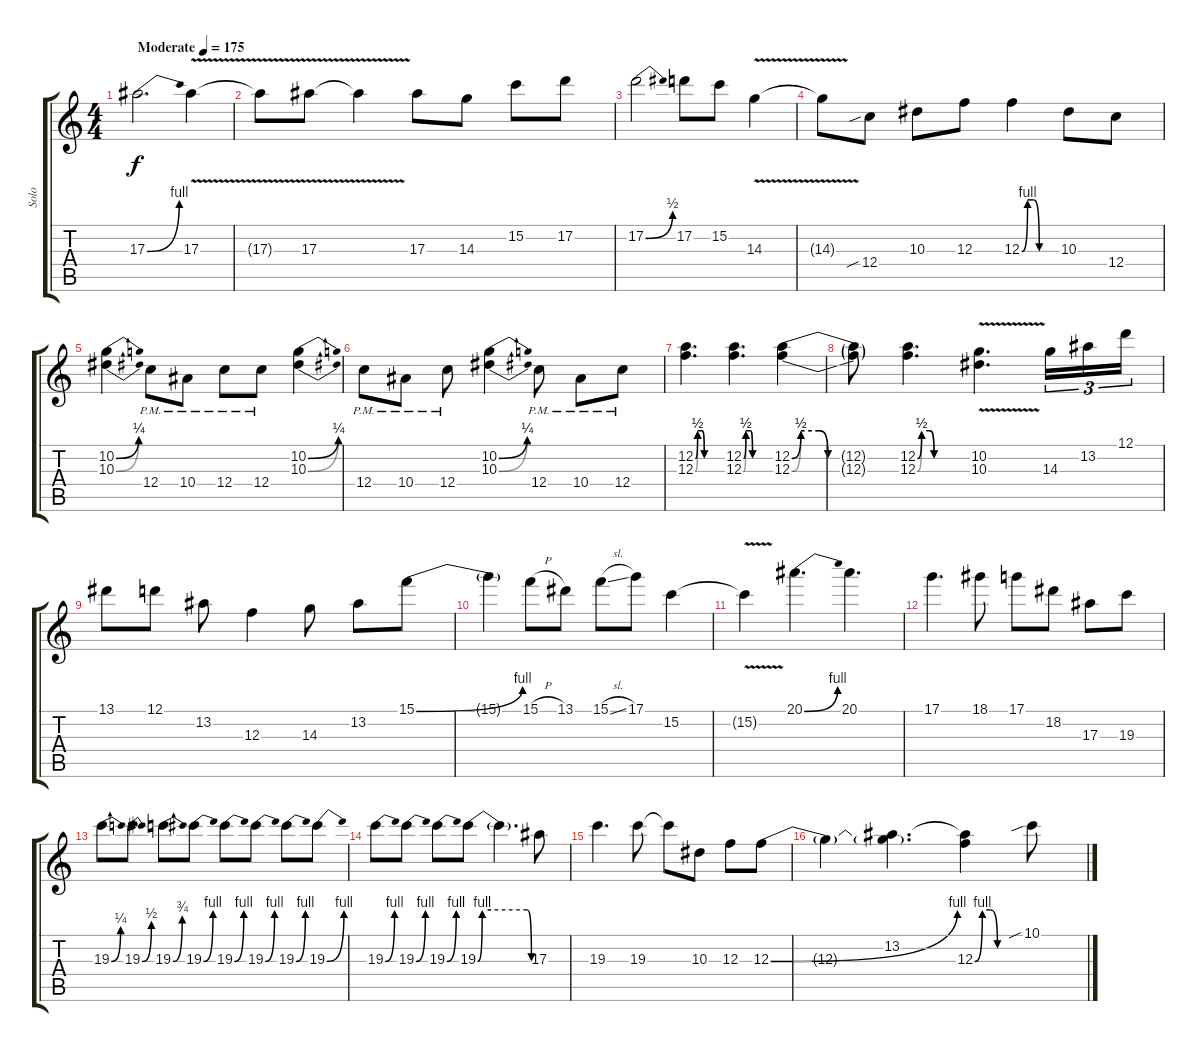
\track ("Solo" "Solo") {instrument distortionguitar}
\staff {score tabs}
\tuning (D4 A3 F3 C3 G2 C2) {hide}
\ts (4 4)
\tempo (175 "Moderate")
\clef g2
\ks c
17.3{be (bend 0 0 60 4)}.2{d dy f instrument distortionguitar} 17.3{v}.4 |
17.3{t}.8 17.3{v}.8 17.3{t}.4 17.3.8 14.3.8 15.2.8 17.2.8 |
17.2{be (bend 0 0 60 2)}.2 17.2.8 15.2.8 14.3{v}.4 |
14.3{t}.8 12.4{sib}.8 10.3.8 12.3.8 12.3{be (custom 0 0 10 4 20 4 30 0 60 0)}.4 10.3.8 12.4.8 |
(10.2{be (bend 0 0 60 1)} 10.3{be (bend 0 0 60 1)}).4 12.4{pm}.8 10.4{pm}.8 12.4{pm}.8 12.4{pm}.8 (10.2{be (bend 0 0 60 1)} 10.3{be (bend 0 0 60 1)}).4 |
12.4{pm}.8 10.4{pm}.8 12.4{pm}.8 (10.2{be (bend 0 0 60 1)} 10.3{be (bend 0 0 60 1)}).4 12.4{pm}.8 10.4{pm}.8 12.4{pm}.8 |
(12.2{be (custom 0 0 5 2 15 2 20 0 60 0)} 12.3{be (custom 0 0 5 2 15 2 20 0 60 0)}).4{d} (12.2{be (custom 0 0 5 2 15 2 20 0 60 0)} 12.3{be (custom 0 0 5 2 15 2 20 0 60 0)}).4{d} (12.2{be (custom 0 0 5 2 15 2 20 0 60 0)} 12.3{be (custom 0 0 5 2 15 2 20 0 60 0)}).4 |
(12.2{t} 12.3{t}).8 (12.2{be (custom 0 0 5 2 15 2 20 0 60 0)} 12.3{be (custom 0 0 5 2 15 2 20 0 60 0)}).4{d} (10.2{v} 10.3{v}).4{d} 14.3.16{tu (3 2)} 13.2.16{tu (3 2)} 12.1.16{tu (3 2)} |
13.1.8 12.1.8 13.2.8 12.3.4 14.3.8 13.2.8 15.1{be (bend 0 0 60 4)}.8 |
15.1{t}.4 15.1{h}.8 13.1.8 15.1{sl}.8 17.1.8 15.2.4 |
15.2{v t}.4 20.1{be (bend 0 0 60 4)}.4{d} 20.1.4{d} |
17.1.4{d} 18.1.8 17.1.8 18.2.8 17.3.8 19.3.8 |
19.3{be (bend 0 0 60 1)}.8 19.3{be (bend 0 0 60 2)}.8 19.3{be (bend 0 0 60 3)}.8 19.3{be (bend 0 0 60 4)}.8 19.3{be (bend 0 0 60 4)}.8 19.3{be (bend 0 0 60 4)}.8 19.3{be (bend 0 0 60 4)}.8 19.3{be (bend 0 0 60 4)}.8 |
19.3{be (bend 0 0 60 4)}.8 19.3{be (bend 0 0 60 4)}.8 19.3{be (bend 0 0 60 4)}.8 19.3{be (custom 0 0 5 4 15 4 55 4 60 0)}.8 19.3{t}.4{d} 17.3.8 |
19.3.4{d} 19.3.8 19.3{t}.8 10.3.8 12.3.8 12.3{be (bend 0 0 60 4)}.8 |
12.3{t}.4 (13.2 12.3{t}).4{d} (13.2{t} 12.3{be (custom 0 0 10 4 20 4 30 0 60 0)}).4 10.1{sib}.8
